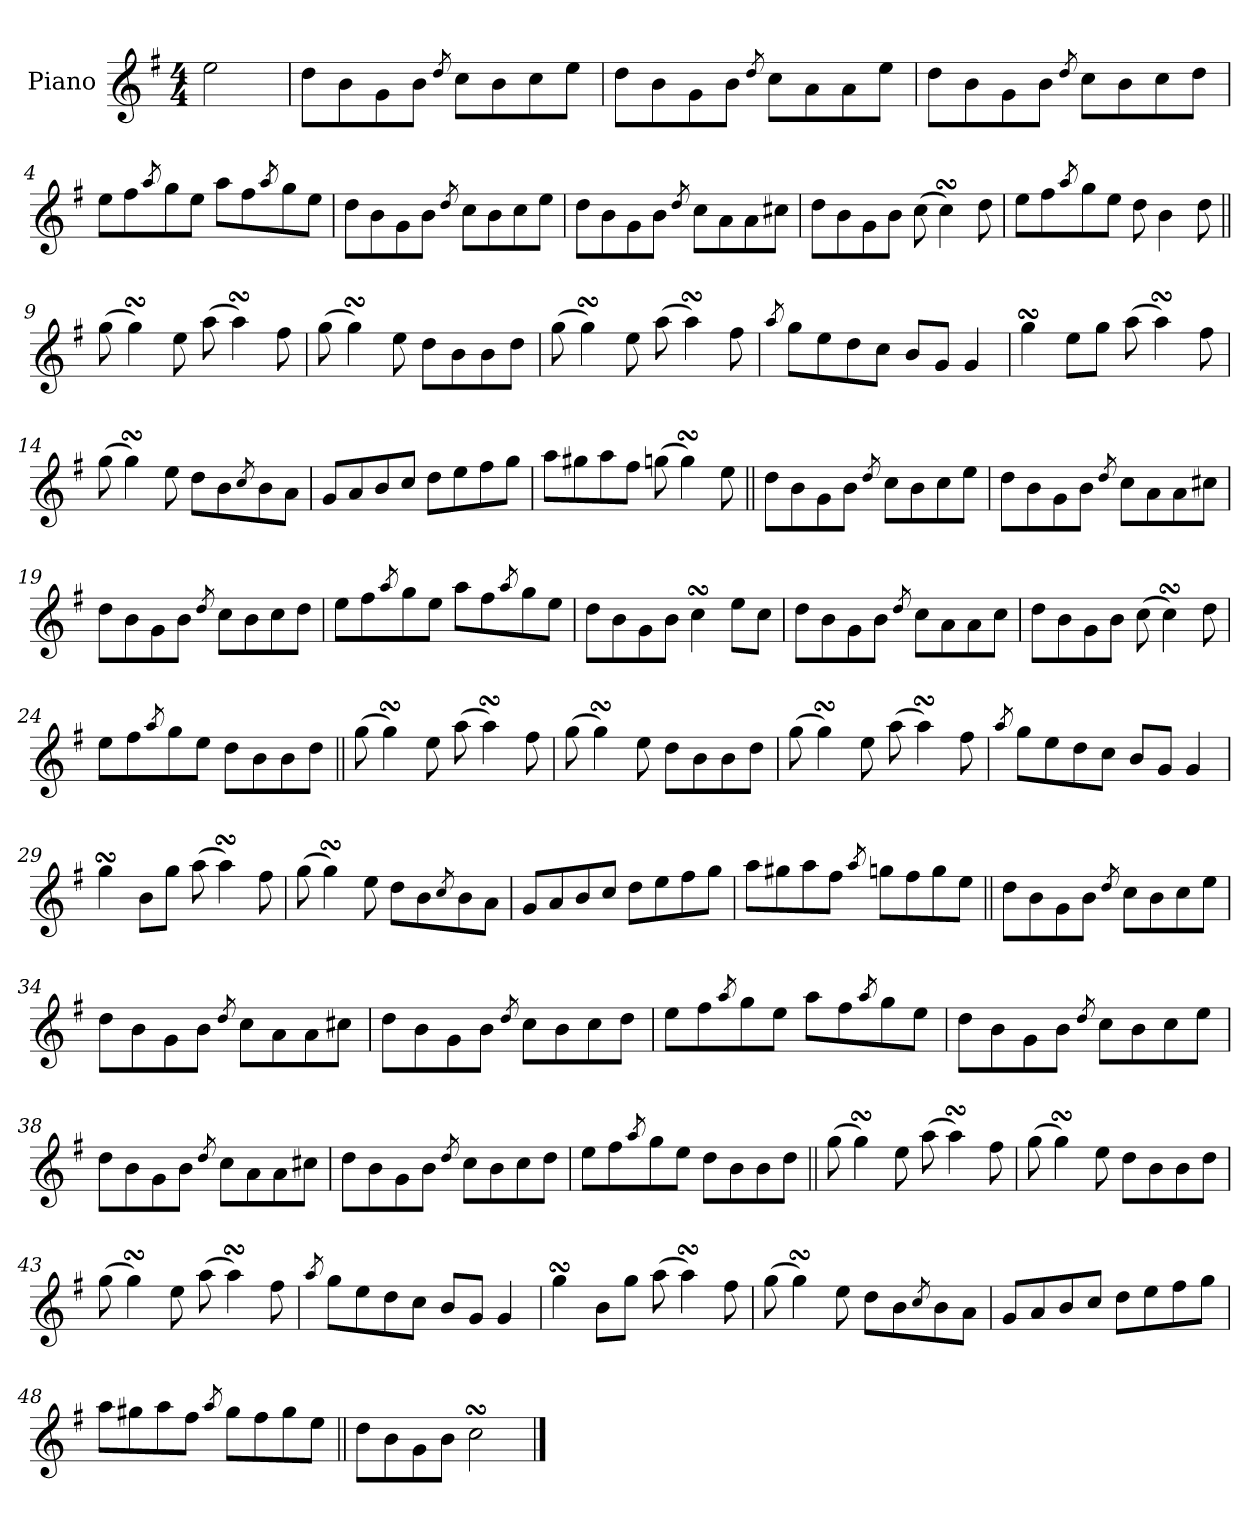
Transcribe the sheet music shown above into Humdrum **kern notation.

**kern
*part1
*staff1
*I"Piano
*I'Pno.
*clefG2
*k[f#]
*M4/4
=
2ee\
=1
8dd\L
8b\
8g\
8b\J
8qdd/
8cc\L
8b\
8cc\
8ee\J
=2
8dd\L
8b\
8g\
8b\J
8qdd/
8cc\L
8a\
8a\
8ee\J
=3
8dd\L
8b\
8g\
8b\J
8qdd/
8cc\L
8b\
8cc\
8dd\J
=4
8ee\L
8ff#\
8qaa/
8gg\
8ee\J
8aa\L
8ff#\
8qaa/
8gg\
8ee\J
!!LO:LB:g=z
=5
8dd\L
8b\
8g\
8b\J
8qdd/
8cc\L
8b\
8cc\
8ee\J
=6
8dd\L
8b\
8g\
8b\J
8qdd/
8cc\L
8a\
8a\
8cc#X\J
=7
8dd\L
8b\
8g\
8b\J
(>8cc\
4ccsSSs\)
8dd\
=8
8ee\L
8ff#\
8qaa/
8gg\
8ee\J
8dd\
4b\
8dd\
=9||
(>8gg\
4ggsSSs\)
8ee\
(>8aa\
4aasSSS\)
8ff#\
!!LO:LB:g=z
=10
(>8gg\
4ggsSSs\)
8ee\
8dd\L
8b\
8b\
8dd\J
=11
(>8gg\
4ggsSSs\)
8ee\
(>8aa\
4aasSSS\)
8ff#\
=12
8qaa/
8gg\L
8ee\
8dd\
8cc\J
8b/L
8g/J
4g/
=13
4ggsSSs\
8ee\L
8gg\J
(>8aa\
4aasSSS\)
8ff#\
=14
(>8gg\
4ggsSSs\)
8ee\
8dd\L
8b\
8qcc/
8b\
8a\J
!!LO:LB:g=z
=15
8g/L
8a/
8b/
8cc/J
8dd\L
8ee\
8ff#\
8gg\J
=16
8aa\L
8gg#X\
8aa\
8ff#\J
(>8ggn\
4ggsSSs\)
8ee\
=17||
8dd\L
8b\
8g\
8b\J
8qdd/
8cc\L
8b\
8cc\
8ee\J
=18
8dd\L
8b\
8g\
8b\J
8qdd/
8cc\L
8a\
8a\
8cc#X\J
!!LO:LB:g=z
=19
8dd\L
8b\
8g\
8b\J
8qdd/
8cc\L
8b\
8cc\
8dd\J
=20
8ee\L
8ff#\
8qaa/
8gg\
8ee\J
8aa\L
8ff#\
8qaa/
8gg\
8ee\J
=21
8dd\L
8b\
8g\
8b\J
4ccsSSs\
8ee\L
8cc\J
=22
8dd\L
8b\
8g\
8b\J
8qdd/
8cc\L
8a\
8a\
8cc\J
=23
8dd\L
8b\
8g\
8b\J
(>8cc\
4ccsSSs\)
8dd\
!!LO:LB:g=z
=24
8ee\L
8ff#\
8qaa/
8gg\
8ee\J
8dd\L
8b\
8b\
8dd\J
=25||
(>8gg\
4ggsSSs\)
8ee\
(>8aa\
4aasSSS\)
8ff#\
=26
(>8gg\
4ggsSSs\)
8ee\
8dd\L
8b\
8b\
8dd\J
=27
(>8gg\
4ggsSSs\)
8ee\
(>8aa\
4aasSSS\)
8ff#\
=28
8qaa/
8gg\L
8ee\
8dd\
8cc\J
8b/L
8g/J
4g/
!!LO:LB:g=z
=29
4ggsSSs\
8b\L
8gg\J
(>8aa\
4aasSSS\)
8ff#\
=30
(>8gg\
4ggsSSs\)
8ee\
8dd\L
8b\
8qcc/
8b\
8a\J
=31
8g/L
8a/
8b/
8cc/J
8dd\L
8ee\
8ff#\
8gg\J
=32
8aa\L
8gg#X\
8aa\
8ff#\J
8qaa/
8ggn\L
8ff#\
8gg\
8ee\J
=33||
8dd\L
8b\
8g\
8b\J
8qdd/
8cc\L
8b\
8cc\
8ee\J
!!LO:LB:g=z
=34
8dd\L
8b\
8g\
8b\J
8qdd/
8cc\L
8a\
8a\
8cc#X\J
=35
8dd\L
8b\
8g\
8b\J
8qdd/
8cc\L
8b\
8cc\
8dd\J
=36
8ee\L
8ff#\
8qaa/
8gg\
8ee\J
8aa\L
8ff#\
8qaa/
8gg\
8ee\J
=37
8dd\L
8b\
8g\
8b\J
8qdd/
8cc\L
8b\
8cc\
8ee\J
!!LO:LB:g=z
=38
8dd\L
8b\
8g\
8b\J
8qdd/
8cc\L
8a\
8a\
8cc#X\J
=39
8dd\L
8b\
8g\
8b\J
8qdd/
8cc\L
8b\
8cc\
8dd\J
=40
8ee\L
8ff#\
8qaa/
8gg\
8ee\J
8dd\L
8b\
8b\
8dd\J
=41||
(>8gg\
4ggsSSs\)
8ee\
(>8aa\
4aasSSS\)
8ff#\
=42
(>8gg\
4ggsSSs\)
8ee\
8dd\L
8b\
8b\
8dd\J
!!LO:LB:g=z
=43
(>8gg\
4ggsSSs\)
8ee\
(>8aa\
4aasSSS\)
8ff#\
=44
8qaa/
8gg\L
8ee\
8dd\
8cc\J
8b/L
8g/J
4g/
=45
4ggsSSs\
8b\L
8gg\J
(>8aa\
4aasSSS\)
8ff#\
=46
(>8gg\
4ggsSSs\)
8ee\
8dd\L
8b\
8qcc/
8b\
8a\J
=47
8g/L
8a/
8b/
8cc/J
8dd\L
8ee\
8ff#\
8gg\J
!!LO:PB:g=z
=48
8aa\L
8gg#X\
8aa\
8ff#\J
8qaa/
8gg#\L
8ff#\
8gg#\
8ee\J
=49||
8dd\L
8b\
8g\
8b\J
2ccsSSs\
==
*-
